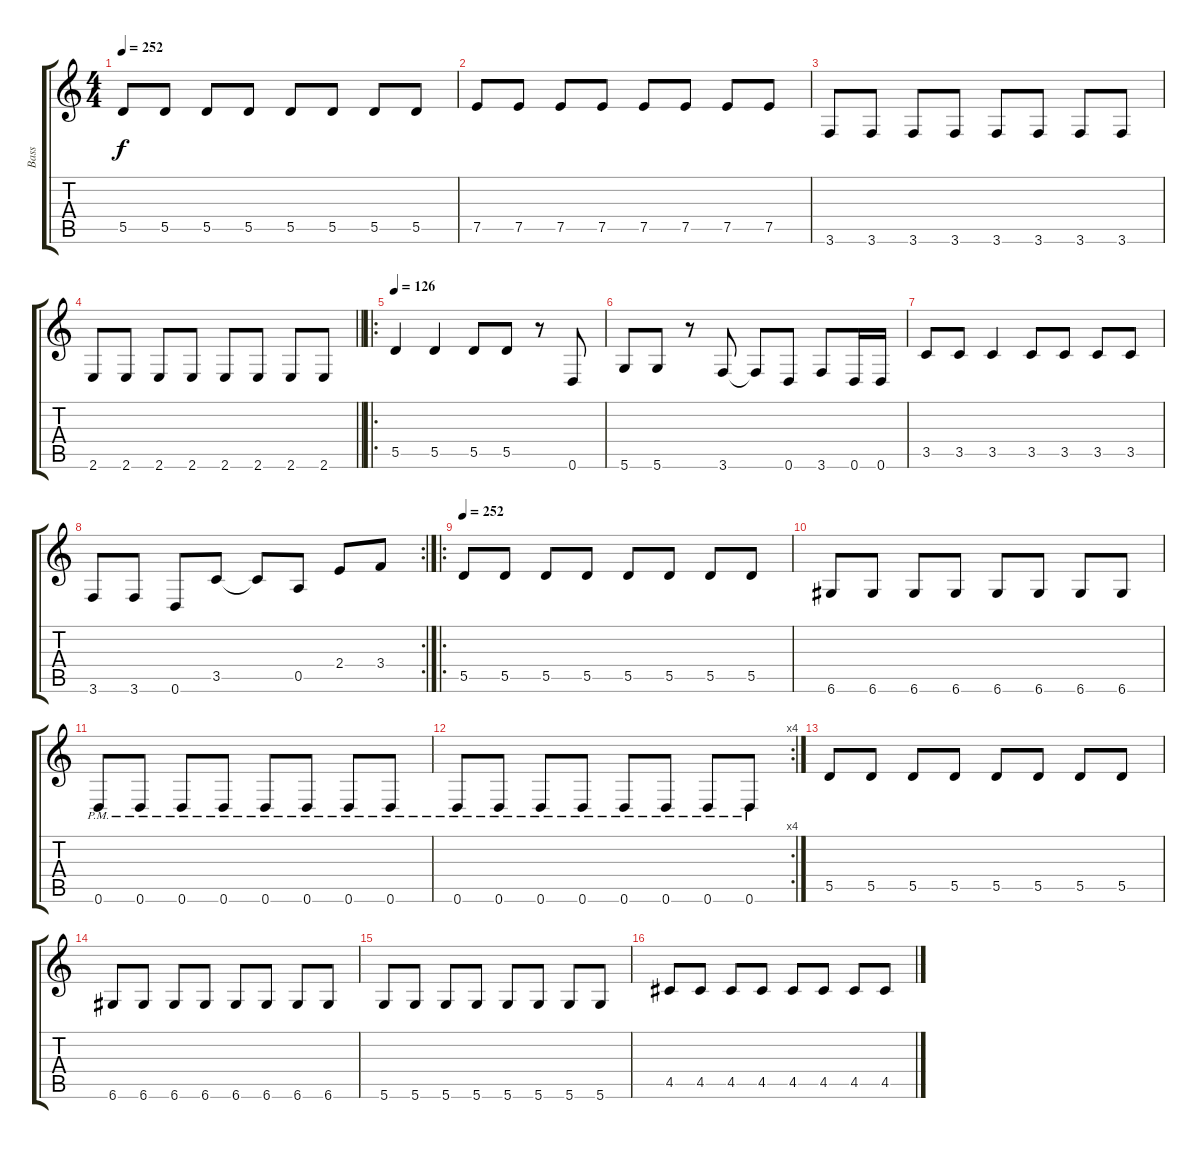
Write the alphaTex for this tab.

\track ("Bass" "Bass") {instrument electricbasspick}
\staff {score tabs}
\tuning (E4 B3 G3 D3 A2 D2) {hide}
\ts (4 4)
\tempo 252
\clef g2
\ks c
5.5.8{dy f} 5.5.8 5.5.8 5.5.8 5.5.8 5.5.8 5.5.8 5.5.8 |
7.5.8 7.5.8 7.5.8 7.5.8 7.5.8 7.5.8 7.5.8 7.5.8 |
3.6.8 3.6.8 3.6.8 3.6.8 3.6.8 3.6.8 3.6.8 3.6.8 |
\barLineRight lightlight
2.6.8 2.6.8 2.6.8 2.6.8 2.6.8 2.6.8 2.6.8 2.6.8 |
\ro
\tempo 126
5.5.4 5.5.4 5.5.8 5.5.8 r.8 0.6.8 |
5.6.8 5.6.8 r.8 3.6.8 3.6{t}.8 0.6.8 3.6.8 0.6.16 0.6.16 |
3.5.8 3.5.8 3.5.4 3.5.8 3.5.8 3.5.8 3.5.8 |
\rc 2
3.6.8 3.6.8 0.6.8 3.5.8 3.5{t}.8 0.5.8 2.4.8 3.4.8 |
\ro
\tempo 252
5.5.8 5.5.8 5.5.8 5.5.8 5.5.8 5.5.8 5.5.8 5.5.8 |
6.6.8 6.6.8 6.6.8 6.6.8 6.6.8 6.6.8 6.6.8 6.6.8 |
0.6{pm}.8 0.6{pm}.8 0.6{pm}.8 0.6{pm}.8 0.6{pm}.8 0.6{pm}.8 0.6{pm}.8 0.6{pm}.8 |
\rc 4
0.6{pm}.8 0.6{pm}.8 0.6{pm}.8 0.6{pm}.8 0.6{pm}.8 0.6{pm}.8 0.6{pm}.8 0.6{pm}.8 |
5.5.8 5.5.8 5.5.8 5.5.8 5.5.8 5.5.8 5.5.8 5.5.8 |
6.6.8 6.6.8 6.6.8 6.6.8 6.6.8 6.6.8 6.6.8 6.6.8 |
5.6.8 5.6.8 5.6.8 5.6.8 5.6.8 5.6.8 5.6.8 5.6.8 |
4.5.8 4.5.8 4.5.8 4.5.8 4.5.8 4.5.8 4.5.8 4.5.8
